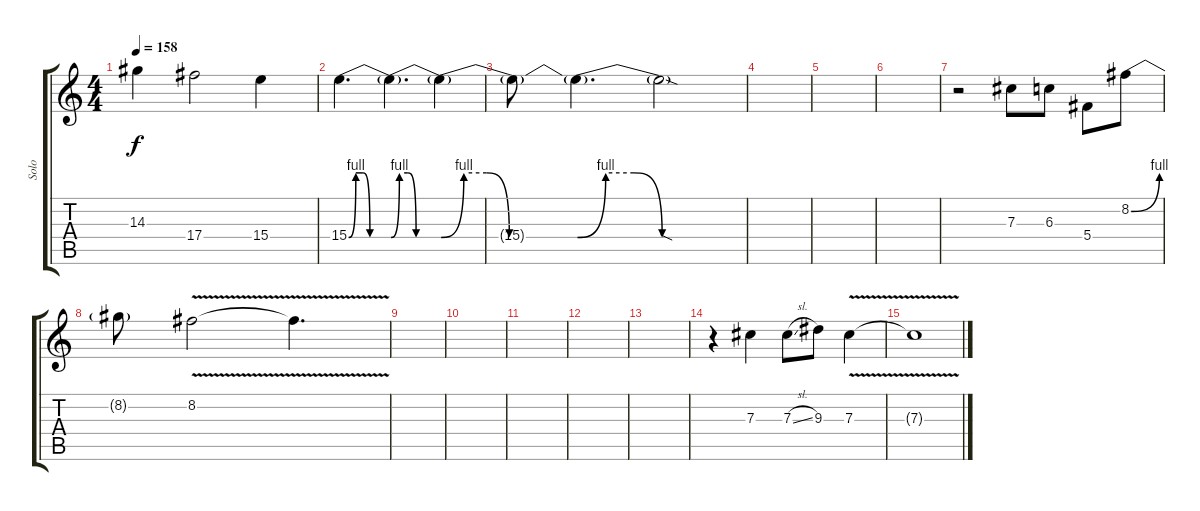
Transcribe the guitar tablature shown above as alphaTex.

\track ("Solo" "Solo") {instrument overdrivenguitar}
\staff {score tabs}
\tuning (Eb4 Bb3 Gb3 Db3 Ab2 Eb2) {hide}
\ts (4 4)
\tempo 158
\clef g2
\ks c
14.3{t}.4{dy f} 17.4.2 15.4.4 |
15.4{be (custom 0 0 10 4 20 4 30 0 60 0)}.4{d} 15.4{be (custom 0 0 10 4 20 4 30 0 60 0) t}.4{d} 15.4{be (custom 0 0 10 4 20 4 30 0 60 0) t}.4 |
15.4{t}.8 15.4{be (custom 0 0 10 4 20 4 30 0 60 0) t}.4{d} 15.4{sod t}.2 |
|
|
|
r.2 7.3.8 6.3.8 5.4.8 8.2{be (bend 0 0 60 4)}.8 |
8.2{t}.8 8.2{v}.2 8.2{t}.4{d} |
|
|
|
|
|
r.4 7.3.4 7.3{sl}.8 9.3.8 7.3{v}.4 |
7.3{t}.1
